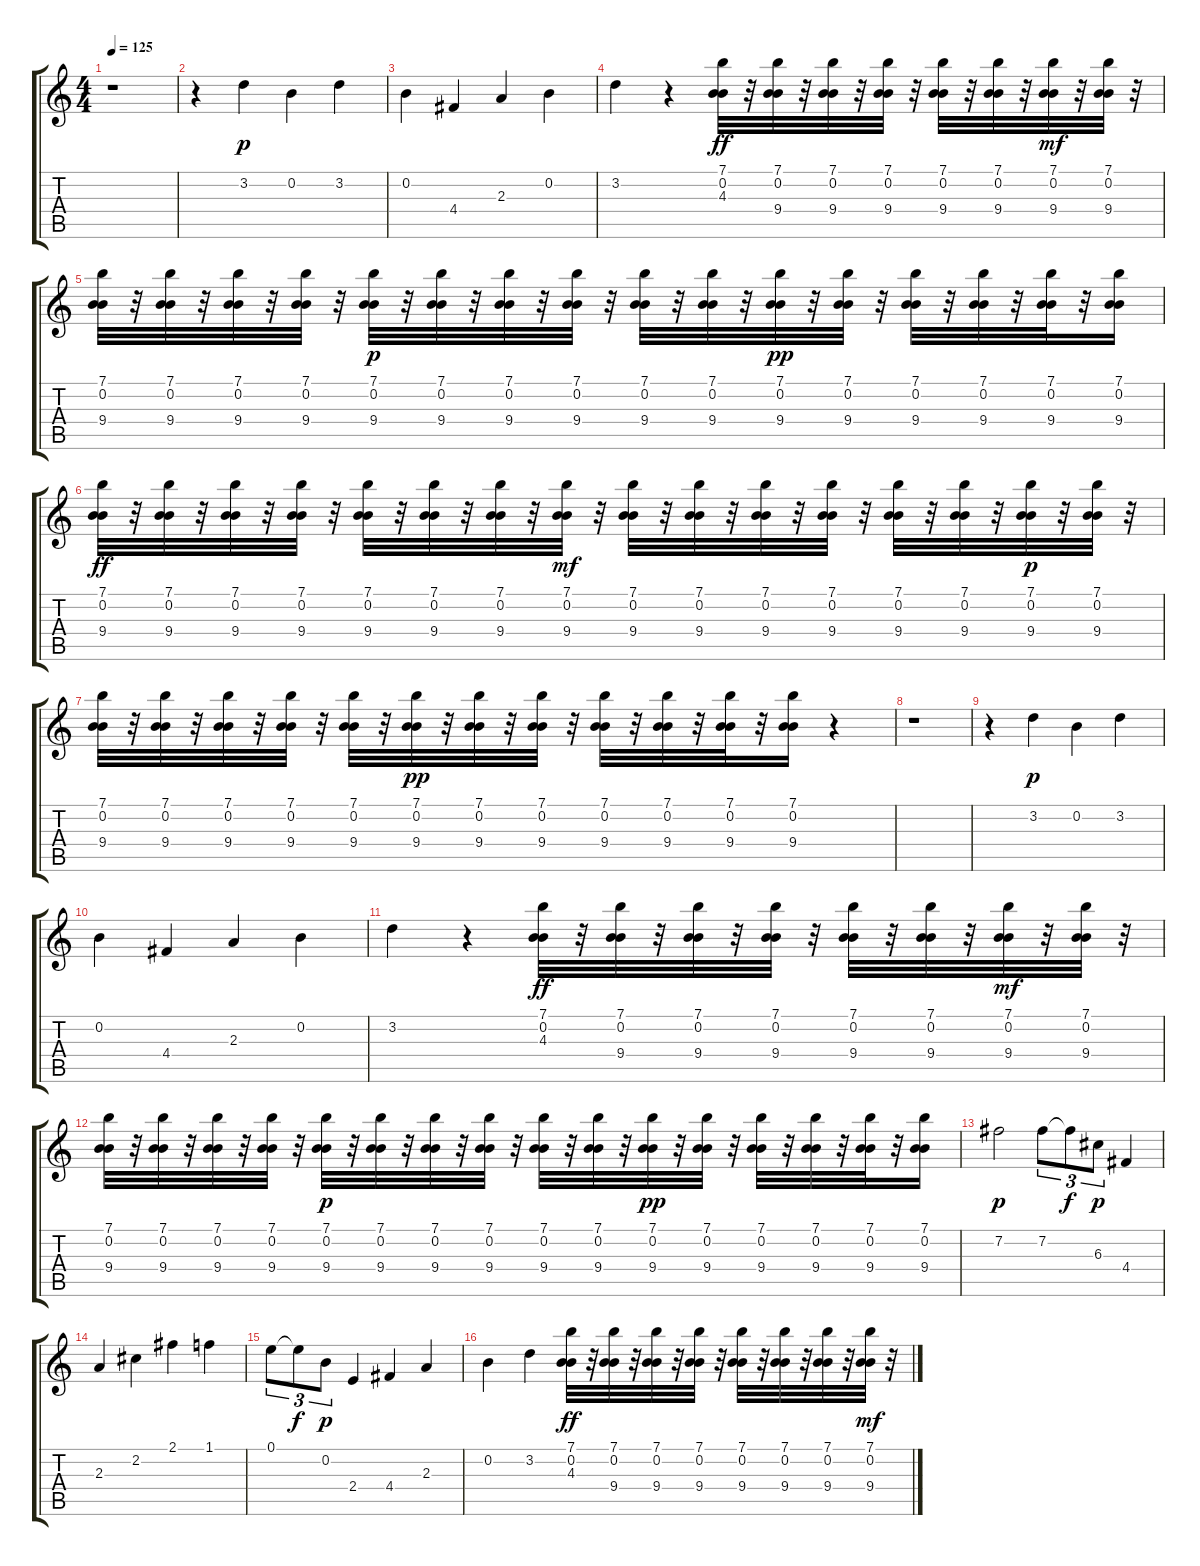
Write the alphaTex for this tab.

\track "" {instrument electricguitarjazz}
\staff {score tabs}
\tuning (E4 B3 G3 D3 A2 E2) {hide}
\ts (4 4)
\tempo 125
\clef g2
\ks c
r.1{dy pp} |
r.4 3.2.4{dy p} 0.2.4 3.2.4 |
0.2.4 4.4.4 2.3.4 0.2.4 |
3.2.4 r.4 (7.1 0.2 4.3).32{dy ff} r.32 (7.1 0.2 9.4).32 r.32 (7.1 0.2 9.4).32 r.32 (7.1 0.2 9.4).32 r.32 (7.1 0.2 9.4).32 r.32 (7.1 0.2 9.4).32 r.32 (7.1 0.2 9.4).32{dy mf} r.32 (7.1 0.2 9.4).32 r.32 |
(7.1 0.2 9.4).32 r.32 (7.1 0.2 9.4).32 r.32 (7.1 0.2 9.4).32 r.32 (7.1 0.2 9.4).32 r.32 (7.1 0.2 9.4).32{dy p} r.32 (7.1 0.2 9.4).32 r.32 (7.1 0.2 9.4).32 r.32 (7.1 0.2 9.4).32 r.32 (7.1 0.2 9.4).32 r.32 (7.1 0.2 9.4).32 r.32 (7.1 0.2 9.4).32{dy pp} r.32 (7.1 0.2 9.4).32 r.32 (7.1 0.2 9.4).32 r.32 (7.1 0.2 9.4).32 r.32 (7.1 0.2 9.4).32 r.32 (7.1 0.2 9.4).16 |
(7.1 0.2 9.4).32{dy ff} r.32 (7.1 0.2 9.4).32 r.32 (7.1 0.2 9.4).32 r.32 (7.1 0.2 9.4).32 r.32 (7.1 0.2 9.4).32 r.32 (7.1 0.2 9.4).32 r.32 (7.1 0.2 9.4).32 r.32 (7.1 0.2 9.4).32{dy mf} r.32 (7.1 0.2 9.4).32 r.32 (7.1 0.2 9.4).32 r.32 (7.1 0.2 9.4).32 r.32 (7.1 0.2 9.4).32 r.32 (7.1 0.2 9.4).32 r.32 (7.1 0.2 9.4).32 r.32 (7.1 0.2 9.4).32{dy p} r.32 (7.1 0.2 9.4).32 r.32 |
(7.1 0.2 9.4).32 r.32 (7.1 0.2 9.4).32 r.32 (7.1 0.2 9.4).32 r.32 (7.1 0.2 9.4).32 r.32 (7.1 0.2 9.4).32 r.32 (7.1 0.2 9.4).32{dy pp} r.32 (7.1 0.2 9.4).32 r.32 (7.1 0.2 9.4).32 r.32 (7.1 0.2 9.4).32 r.32 (7.1 0.2 9.4).32 r.32 (7.1 0.2 9.4).32 r.32 (7.1 0.2 9.4).16 r.4 |
r.1 |
r.4 3.2.4{dy p} 0.2.4 3.2.4 |
0.2.4 4.4.4 2.3.4 0.2.4 |
3.2.4 r.4 (7.1 0.2 4.3).32{dy ff} r.32 (7.1 0.2 9.4).32 r.32 (7.1 0.2 9.4).32 r.32 (7.1 0.2 9.4).32 r.32 (7.1 0.2 9.4).32 r.32 (7.1 0.2 9.4).32 r.32 (7.1 0.2 9.4).32{dy mf} r.32 (7.1 0.2 9.4).32 r.32 |
(7.1 0.2 9.4).32 r.32 (7.1 0.2 9.4).32 r.32 (7.1 0.2 9.4).32 r.32 (7.1 0.2 9.4).32 r.32 (7.1 0.2 9.4).32{dy p} r.32 (7.1 0.2 9.4).32 r.32 (7.1 0.2 9.4).32 r.32 (7.1 0.2 9.4).32 r.32 (7.1 0.2 9.4).32 r.32 (7.1 0.2 9.4).32 r.32 (7.1 0.2 9.4).32{dy pp} r.32 (7.1 0.2 9.4).32 r.32 (7.1 0.2 9.4).32 r.32 (7.1 0.2 9.4).32 r.32 (7.1 0.2 9.4).32 r.32 (7.1 0.2 9.4).16 |
7.2.2{dy p} 7.2.8{tu (3 2)} 7.2{t}.8{tu (3 2) dy f} 6.3.8{tu (3 2) dy p} 4.4.4 |
2.3.4 2.2.4 2.1.4 1.1.4 |
0.1.8{tu (3 2)} 0.1{t}.8{tu (3 2) dy f} 0.2.8{tu (3 2) dy p} 2.4.4 4.4.4 2.3.4 |
0.2.4 3.2.4 (7.1 0.2 4.3).32{dy ff} r.32 (7.1 0.2 9.4).32 r.32 (7.1 0.2 9.4).32 r.32 (7.1 0.2 9.4).32 r.32 (7.1 0.2 9.4).32 r.32 (7.1 0.2 9.4).32 r.32 (7.1 0.2 9.4).32 r.32 (7.1 0.2 9.4).32{dy mf} r.32
